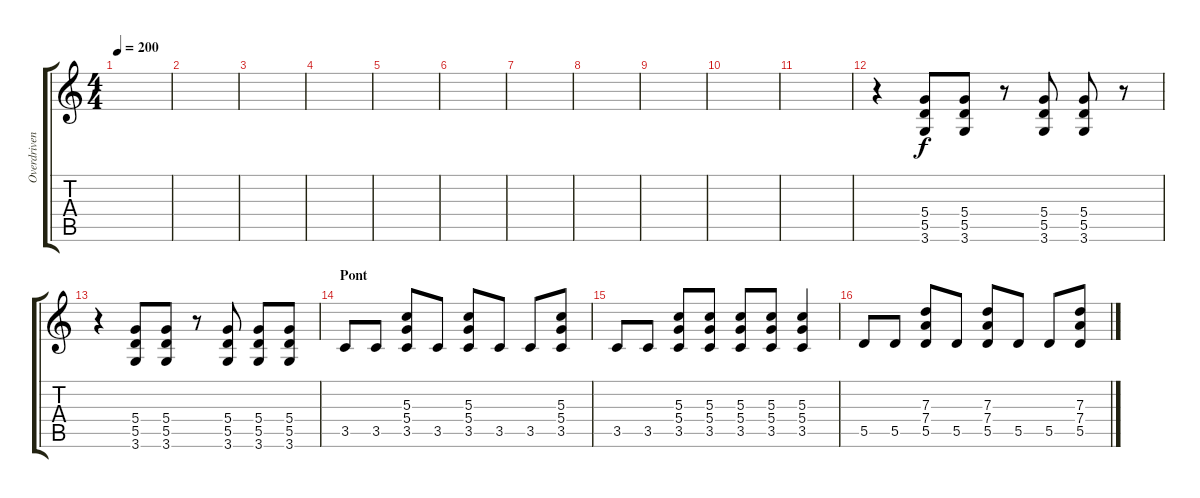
\track ("Overdriven guitar" "Overdriven") {instrument overdrivenguitar}
\staff {score tabs}
\tuning (E4 B3 G3 D3 A2 E2) {hide}
\ts (4 4)
\tempo 200
\clef g2
\ks c
|
|
|
|
\section ("" "")
|
|
|
|
|
|
|
r.4 (5.4 5.5 3.6).8 (5.4 5.5 3.6).8 r.8 (5.4 5.5 3.6).8 (5.4 5.5 3.6).8 r.8 |
r.4 (5.4 5.5 3.6).8 (5.4 5.5 3.6).8 r.8 (5.4 5.5 3.6).8 (5.4 5.5 3.6).8 (5.4 5.5 3.6).8 |
\section ("" "Pont")
3.5.8 3.5.8 (5.3 5.4 3.5).8 3.5.8 (5.3 5.4 3.5).8 3.5.8 3.5.8 (5.3 5.4 3.5).8 |
3.5.8 3.5.8 (5.3 5.4 3.5).8 (5.3 5.4 3.5).8 (5.3 5.4 3.5).8 (5.3 5.4 3.5).8 (5.3 5.4 3.5).4 |
5.5.8 5.5.8 (7.3 7.4 5.5).8 5.5.8 (7.3 7.4 5.5).8 5.5.8 5.5.8 (7.3 7.4 5.5).8
